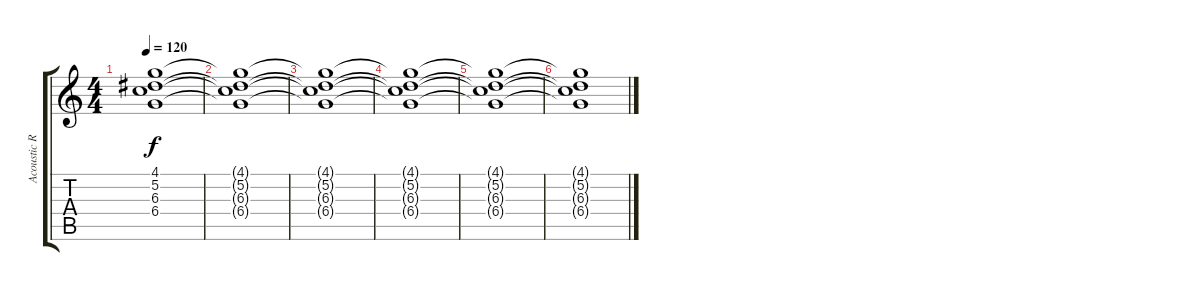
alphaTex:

\track ("Acoustic Rhythm" "Acoustic R") {instrument acousticguitarnylon}
\staff {score tabs}
\tuning (Eb4 Bb3 Gb3 Db3 Ab2 Eb2) {hide}
\ts (4 4)
\tempo 120
\clef g2
\ks c
(4.1{t} 5.2{t} 6.3{t} 6.4{t}).1{dy f} |
(4.1{t} 5.2{t} 6.3{t} 6.4{t}).1 |
(4.1{t} 5.2{t} 6.3{t} 6.4{t}).1 |
(4.1{t} 5.2{t} 6.3{t} 6.4{t}).1 |
(4.1{t} 5.2{t} 6.3{t} 6.4{t}).1 |
(4.1{t} 5.2{t} 6.3{t} 6.4{t}).1
